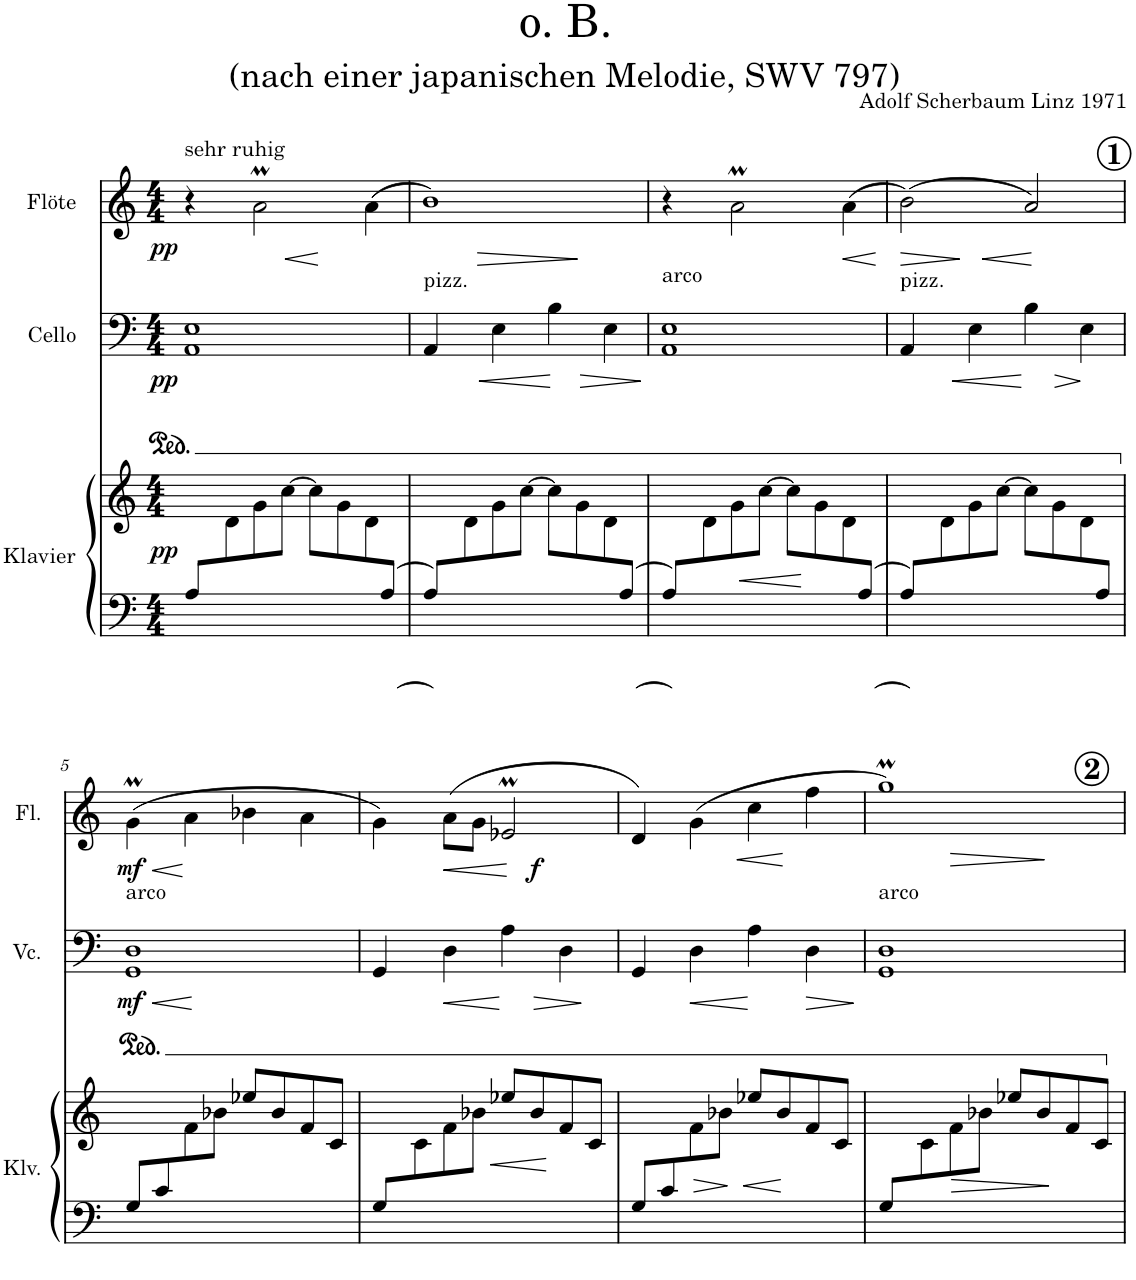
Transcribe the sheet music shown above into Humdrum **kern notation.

**kern	**kern	**dynam	**kern	**dynam	**kern	**dynam
*part3	*part3	*part3	*part2	*part2	*part1	*part1
*staff4	*staff3	*staff3/4	*staff2	*staff2	*staff1	*staff1
*I"Klavier	*	*	*I"Cello	*	*I"Flöte	*
*I'Klv.	*	*	*	*	*I'Fl.	*
*clefF4	*clefG2	*	*clefF4	*	*clefG2	*
*k[]	*k[]	*	*k[]	*	*k[]	*
*M4/4	*M4/4	*	*M4/4	*	*M4/4	*
=1	=1	=1	=1	=1	=1	=1
*^	*	*	*	*	*	*
!	!	!	!	!	!	!LO:TX:a:t=sehr ruhig	!
!	!	!	!LO:DY:b	!	!LO:DY:b	!	!LO:DY:b
8A/L	1ryy	8ryy	pp	1AA 1E	pp	4r	pp
2.ryy	.	8d\	.	.	.	.	.
.	.	8g\	.	.	.	2aM\	.
.	.	[8cc\J	.	.	.	.	.
.	.	8cc\L]	.	.	.	.	.
.	.	8g\	.	.	.	.	.
!	!	!	!	!	!	!	!LO:HP:b
.	.	8d\	.	.	.	(4a\	<
8A/J	.	8ryy	.	.	.	.	.
*v	*v	*	*	*	*	*	*
.	.	.	.	.	.	[
=2	=2	=2	=2	=2	=2	=2
*^	*	*	*	*	*	*
!	!	!	!	!LO:TX:a:t=pizz.	!	!	!
!	!	!	!	!	!LO:HP:b	!	!LO:HP:b
8A/L	1ryy	8ryy	.	4AA/	<	1b)	>
2.ryy	.	8d\	.	.	.	.	.
.	.	8g\	.	4E\	.	.	.
.	.	[8cc\J	.	.	.	.	.
!	!	!	!	!	!LO:HP:b	!	!
.	.	8cc\L]	.	4B\	>	.	.
.	.	8g\	.	.	.	.	.
.	.	8d\	.	4E\	.	.	.
8A/J	.	8ryy	.	.	.	.	.
*v	*v	*	*	*	*	*	*
.	.	.	.	[ ]	.	]
=3	=3	=3	=3	=3	=3	=3
*^	*	*	*	*	*	*
!	!	!	!	!LO:TX:a:t=arco	!	!	!
8A/L	1ryy	8ryy	.	1AA 1E	.	4r	.
2.ryy	.	8d\	.	.	.	.	.
!	!	!	!LO:HP:b	!	!	!	!
.	.	8g\	<	.	.	2aM\	.
.	.	[8cc\J	.	.	.	.	.
.	.	8cc\L]	.	.	.	.	.
.	.	8g\	.	.	.	.	.
!	!	!	!	!	!	!	!LO:HP:b
.	.	8d\	.	.	.	(>4a\	<
8A/J	.	8ryy	.	.	.	.	.
*v	*v	*	*	*	*	*	*
.	.	[	.	.	.	[
!!LO:REH:place=s1:a:B:cj:enc=circle:fs=14:t=1:qo=2
=4	=4	=4	=4	=4	=4	=4
*^	*	*	*	*	*	*
!	!	!	!	!LO:TX:a:t=pizz.	!	!	!
!	!	!	!	!	!LO:HP:b	!	!LO:HP:b
8A/L	1ryy	8ryy	.	4AA/	<	(2b\)	>
2.ryy	.	8d\	.	.	.	.	.
.	.	8g\	.	4E\	.	.	.
.	.	[8cc\J	.	.	.	.	.
!	!	!	!	!	!	!	!LO:HP:b
.	.	8cc\L]	.	4B\	.	2a/)	<
.	.	8g\	.	.	.	.	.
!	!	!	!	!	!LO:HP:b	!	!
.	.	8d\	.	4E\	>	.	.
8A/J	.	8ryy	.	.	.	.	.
*v	*v	*	*	*	*	*	*
.	.	.	.	[ ]	.	] [
!!LO:LB:g=z
=5	=5	=5	=5	=5	=5	=5
*^	*	*	*	*	*	*
!	!	!	!	!LO:TX:a:t=arco	!	!	!
!	!	!	!	!	!LO:HP:b	!	!LO:HP:b
!	!	!	!	!	!LO:DY:n=1:b	!	!LO:DY:n=1:b
8G/L	1ryy	4ryy	.	1GG 1D	< mf	(4gM\	< mf
*ped	*	*	*	*	*	*	*
8c/	.	.	.	.	.	.	.
2.ryy	.	8f\	.	.	.	4a\	.
.	.	8b-X\J	.	.	.	.	.
.	.	8ee-X/L	.	.	.	4b-X\	.
.	.	8b-/	.	.	.	.	.
.	.	8f/	.	.	.	4a\	.
.	.	8c/J	.	.	.	.	.
*v	*v	*	*	*	*	*	*
.	.	.	.	[	.	[
=6	=6	=6	=6	=6	=6	=6
*^	*	*	*	*	*	*
*	*	*Xped	*	*	*	*	*
8G/L	1ryy	8ryy	.	4GG/	.	4g\)	.
2..ryy	.	8c\	.	.	.	.	.
!	!	!	!LO:HP:b	!	!LO:HP:b	!	!LO:HP:b
.	.	8f\	<	4D\	<	(8a\L	<
.	.	8b-X\J	.	.	.	8g\J	.
!	!	!	!	!	!	!	!LO:DY:b
.	.	8ee-X/L	.	4A\	.	2e-XM/	f
.	.	8b-/	.	.	.	.	.
!	!	!	!	!	!LO:HP:b	!	!
.	.	8f/	.	4D\	>	.	.
.	.	8c/J	.	.	.	.	.
*v	*v	*	*	*	*	*	*
.	.	[	.	[ ]	.	[
=7	=7	=7	=7	=7	=7	=7
*^	*	*	*	*	*	*
8G/L	1ryy	4ryy	.	4GG/	.	4d/)	.
8c/	.	.	.	.	.	.	.
!	!	!	!	!	!LO:HP:b	!	!LO:HP:b
2.ryy	.	8f\	.	4D\	<	(4g\	<
.	.	8b-X\J	.	.	.	.	.
.	.	8ee-X/L	.	4A\	.	4cc\	.
.	.	8b-/	.	.	.	.	.
!	!	!	!	!	!LO:HP:b	!	!
.	.	8f/	.	4D\	>	4ff\	.
.	.	8c/J	.	.	.	.	.
*v	*v	*	*	*	*	*	*
.	.	.	.	[ ]	.	[
!!LO:REH:place=s1:a:B:cj:enc=circle:fs=14:t=2
=8	=8	=8	=8	=8	=8	=8
*^	*	*	*	*	*	*
!	!	!	!	!LO:TX:a:t=arco	!	!	!
!	!	!	!	!	!	!	!LO:HP:b
8G/L	1ryy	8ryy	.	1GG 1D	.	1ggM)	>
2..ryy	.	8c\	.	.	.	.	.
.	.	8f\	.	.	.	.	.
.	.	8b-X\J	.	.	.	.	.
.	.	8ee-X/L	.	.	.	.	.
.	.	8b-/	.	.	.	.	.
.	.	8f/	.	.	.	.	.
.	.	8c/J	.	.	.	.	.
*v	*v	*	*	*	*	*	*
.	.	.	.	.	.	]
=	=	=	=	=	=	=
*-	*-	*-	*-	*-	*-	*-
